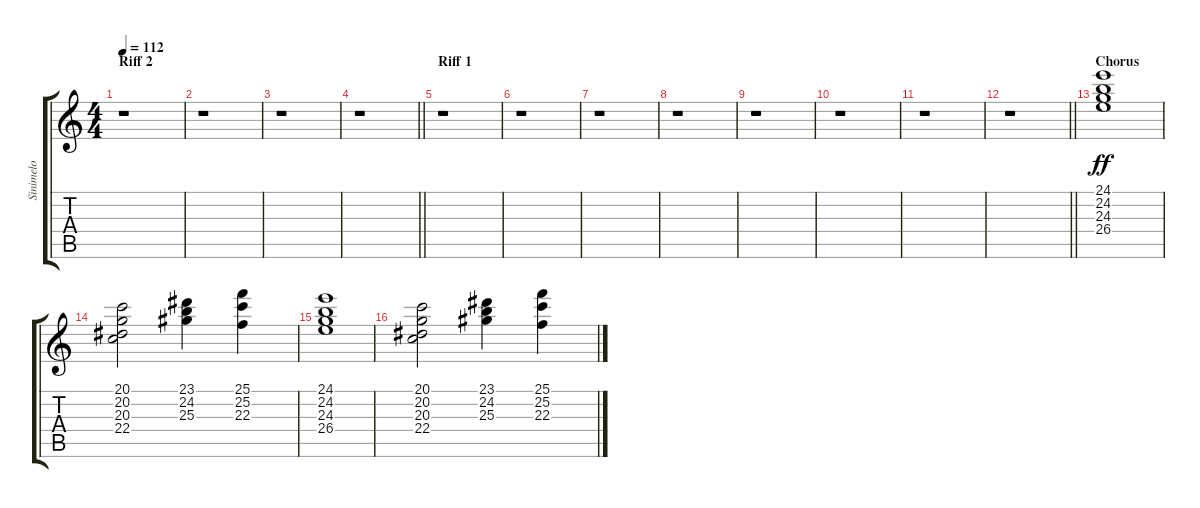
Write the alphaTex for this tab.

\track ("Sinimelo" "Sinimelo") {instrument stringensemble2}
\staff {score tabs}
\tuning (E4 B3 G3 D3 A2 E2) {hide}
\ts (4 4)
\section ("" "Riff 2")
\tempo 112
\clef g2
\ks c
r.1{dy ff} |
r.1 |
r.1 |
\barLineRight lightlight
r.1 |
\section ("" "Riff 1")
r.1 |
r.1 |
r.1 |
r.1 |
r.1 |
r.1 |
r.1 |
\barLineRight lightlight
r.1 |
\section ("" "Chorus")
(24.1 24.2 24.3 26.4).1 |
(20.1 20.2 20.3 22.4).2 (23.1 24.2 25.3).4 (25.1 25.2 22.3).4 |
(24.1 24.2 24.3 26.4).1 |
(20.1 20.2 20.3 22.4).2 (23.1 24.2 25.3).4 (25.1 25.2 22.3).4
